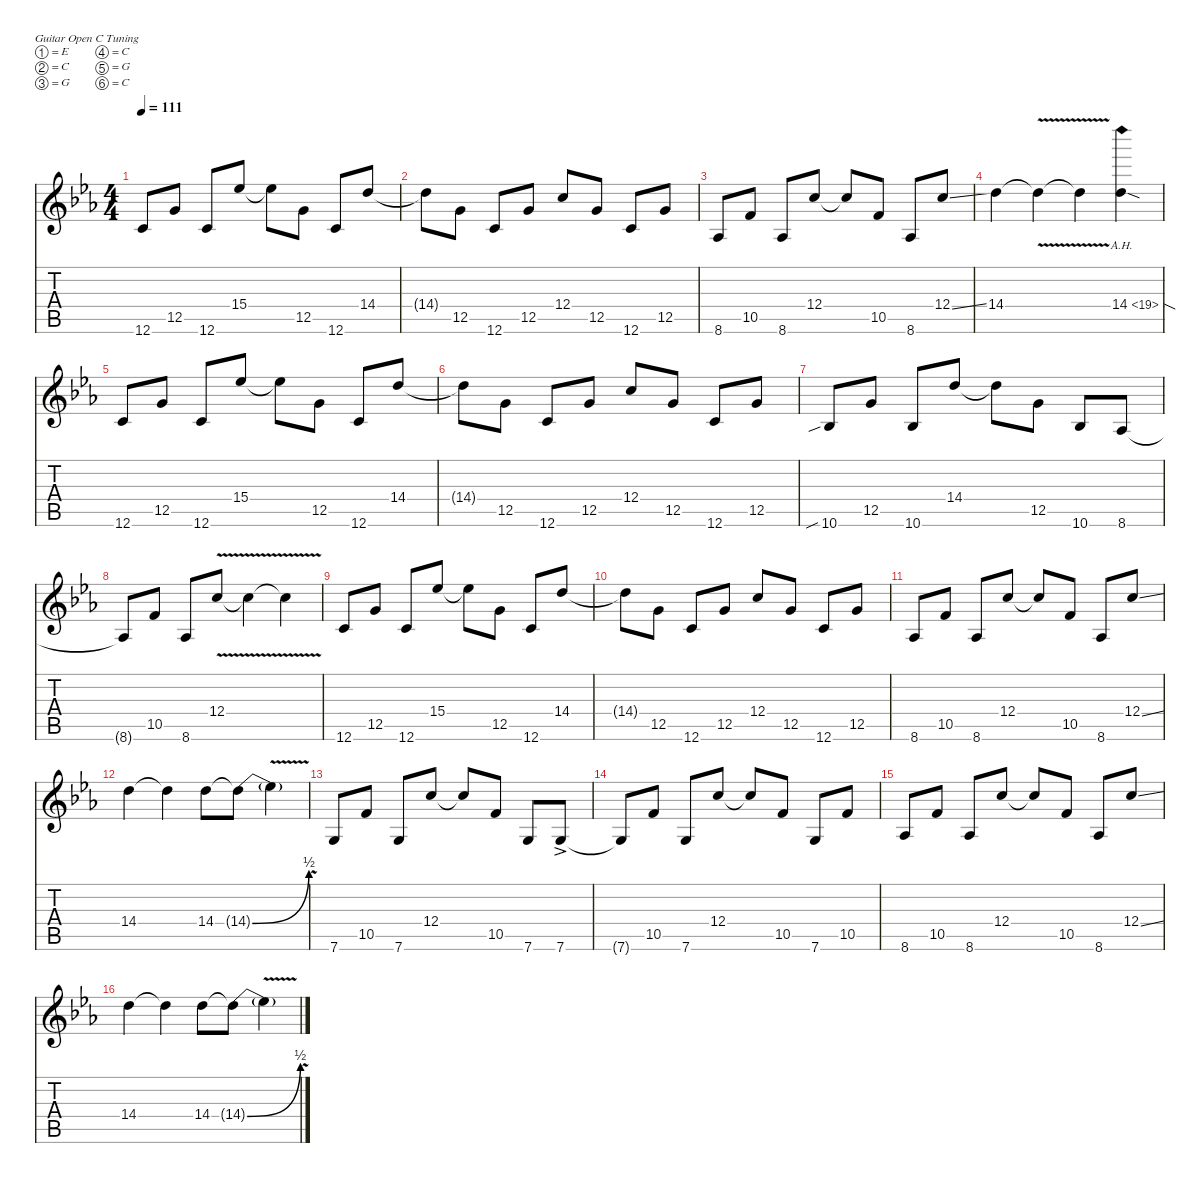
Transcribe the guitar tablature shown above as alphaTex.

\defaultSystemsLayout 4
\hideDynamics
\bracketExtendMode nobrackets
\singleTrackTrackNamePolicy hidden
\multiTrackTrackNamePolicy hidden
\firstSystemTrackNameMode fullname
\firstSystemTrackNameOrientation horizontal
\otherSystemsTrackNameOrientation horizontal
\track ("For Effect" "dist.guit.") {instrument distortionguitar}
\staff {score tabs}
\tuning (E4 C4 G3 C3 G2 C2)
\ts (4 4)
\beaming (8 2 2 2 2)
\tempo 111
\clef g2
\ks eb
12.6{acc forcenatural}.8{dy f instrument distortionguitar beam Up} 12.5{acc forcenatural}.8{beam Up} 12.6{acc forcenatural}.8{beam Up} 15.4{acc b}.8{beam Up} 15.4{t acc b}.8{beam Down} 12.5{acc forcenatural}.8{beam Down} 12.6{acc forcenatural}.8{beam Up} 14.4{acc forcenatural}.8{beam Up} |
14.4{t acc forcenatural}.8{beam Down} 12.5{acc forcenatural}.8{beam Down} 12.6{acc forcenatural}.8{beam Up} 12.5{acc forcenatural}.8{beam Up} 12.4{acc forcenatural}.8{beam Up} 12.5{acc forcenatural}.8{beam Up} 12.6{acc forcenatural}.8{beam Up} 12.5{acc forcenatural}.8{beam Up} |
8.6{acc b}.8{beam Up} 10.5{acc forcenatural}.8{beam Up} 8.6{acc b}.8{beam Up} 12.4{acc forcenatural}.8{beam Up} 12.4{t acc forcenatural}.8{beam Up} 10.5{acc forcenatural}.8{beam Up} 8.6{acc b}.8{beam Up} 12.4{ss acc forcenatural}.8{beam Up} |
14.4{acc forcenatural}.4{beam Down} 14.4{v t acc forcenatural}.4{beam Down} 14.4{v t acc forcenatural}.4{beam Down} 14.4{ah 5 sod acc forcenatural}.4{beam Down} |
12.6{acc forcenatural}.8{beam Up} 12.5{acc forcenatural}.8{beam Up} 12.6{acc forcenatural}.8{beam Up} 15.4{acc b}.8{beam Up} 15.4{t acc b}.8{beam Down} 12.5{acc forcenatural}.8{beam Down} 12.6{acc forcenatural}.8{beam Up} 14.4{acc forcenatural}.8{beam Up} |
14.4{t acc forcenatural}.8{beam Down} 12.5{acc forcenatural}.8{beam Down} 12.6{acc forcenatural}.8{beam Up} 12.5{acc forcenatural}.8{beam Up} 12.4{acc forcenatural}.8{beam Up} 12.5{acc forcenatural}.8{beam Up} 12.6{acc forcenatural}.8{beam Up} 12.5{acc forcenatural}.8{beam Up} |
10.6{sib acc b}.8{beam Up} 12.5{acc forcenatural}.8{beam Up} 10.6{acc b}.8{beam Up} 14.4{acc forcenatural}.8{beam Up} 14.4{t acc forcenatural}.8{beam Down} 12.5{acc forcenatural}.8{beam Down} 10.6{acc b}.8{beam Up} 8.6{acc b}.8{beam Up} |
8.6{t acc b}.8{beam Up} 10.5{acc forcenatural}.8{beam Up} 8.6{acc b}.8{beam Up} 12.4{v acc forcenatural}.8{beam Up} 12.4{v t acc forcenatural}.4{beam Down} 12.4{v t acc forcenatural}.4{beam Down} |
12.6{acc forcenatural}.8{beam Up} 12.5{acc forcenatural}.8{beam Up} 12.6{acc forcenatural}.8{beam Up} 15.4{acc b}.8{beam Up} 15.4{t acc b}.8{beam Down} 12.5{acc forcenatural}.8{beam Down} 12.6{acc forcenatural}.8{beam Up} 14.4{acc forcenatural}.8{beam Up} |
14.4{t acc forcenatural}.8{beam Down} 12.5{acc forcenatural}.8{beam Down} 12.6{acc forcenatural}.8{beam Up} 12.5{acc forcenatural}.8{beam Up} 12.4{acc forcenatural}.8{beam Up} 12.5{acc forcenatural}.8{beam Up} 12.6{acc forcenatural}.8{beam Up} 12.5{acc forcenatural}.8{beam Up} |
8.6{acc b}.8{beam Up} 10.5{acc forcenatural}.8{beam Up} 8.6{acc b}.8{beam Up} 12.4{acc forcenatural}.8{beam Up} 12.4{t acc forcenatural}.8{beam Up} 10.5{acc forcenatural}.8{beam Up} 8.6{acc b}.8{beam Up} 12.4{ss acc forcenatural}.8{beam Up} |
14.4{acc forcenatural}.4{beam Down} 14.4{t acc forcenatural}.4{beam Down} 14.4{acc forcenatural}.8{beam Down} 14.4{be (bend 0 0 60 2) t acc forcenatural}.8{beam Down} 14.4{v t}.4{beam Down} |
7.6{acc forcenatural}.8{beam Up} 10.5{acc forcenatural}.8{beam Up} 7.6{acc forcenatural}.8{beam Up} 12.4{acc forcenatural}.8{beam Up} 12.4{t acc forcenatural}.8{beam Up} 10.5{acc forcenatural}.8{beam Up} 7.6{acc forcenatural}.8{beam Up} 7.6{ac acc forcenatural}.8{beam Up} |
7.6{t acc forcenatural}.8{beam Up} 10.5{acc forcenatural}.8{beam Up} 7.6{acc forcenatural}.8{beam Up} 12.4{acc forcenatural}.8{beam Up} 12.4{t acc forcenatural}.8{beam Up} 10.5{acc forcenatural}.8{beam Up} 7.6{acc forcenatural}.8{beam Up} 10.5{acc forcenatural}.8{beam Up} |
8.6{acc b}.8{beam Up} 10.5{acc forcenatural}.8{beam Up} 8.6{acc b}.8{beam Up} 12.4{acc forcenatural}.8{beam Up} 12.4{t acc forcenatural}.8{beam Up} 10.5{acc forcenatural}.8{beam Up} 8.6{acc b}.8{beam Up} 12.4{ss acc forcenatural}.8{beam Up} |
14.4{acc forcenatural}.4{beam Down} 14.4{t acc forcenatural}.4{beam Down} 14.4{acc forcenatural}.8{beam Down} 14.4{be (bend 0 0 60 2) t acc forcenatural}.8{beam Down} 14.4{v t}.4{beam Down}
